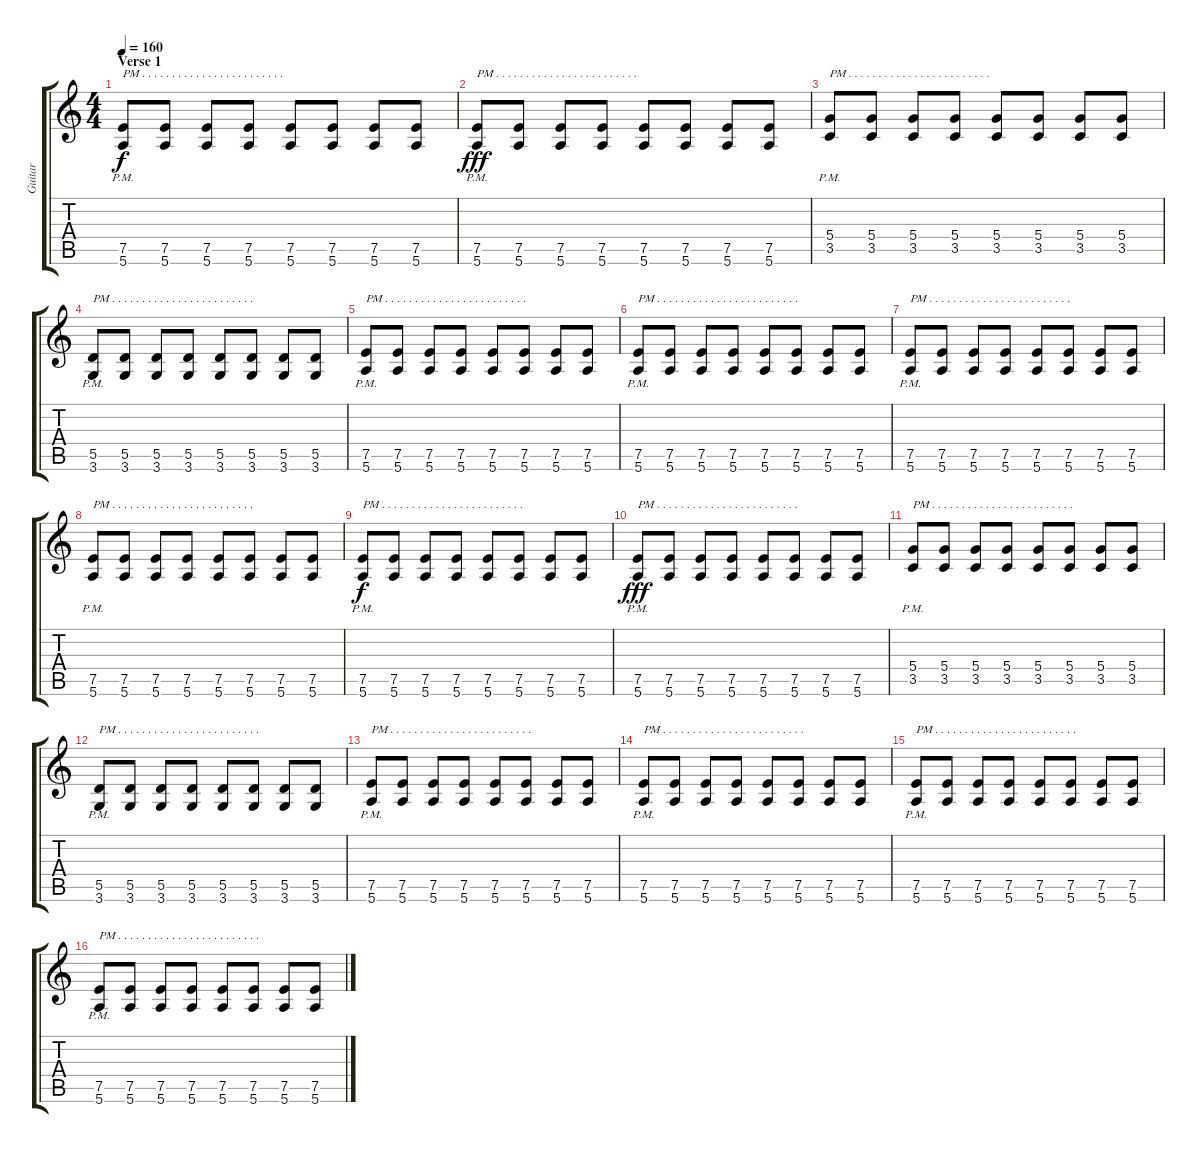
\track ("Guitar" "Guitar") {instrument distortionguitar}
\staff {score tabs}
\tuning (E4 B3 G3 D3 A2 E2) {hide}
\ts (4 4)
\section ("" "Verse 1")
\tempo 160
\clef g2
\ks c
(7.5 5.6{pm}).8{txt "PM . . . . . . . . . . . . . . . . . . . . . . . ." dy f} (7.5 5.6).8 (7.5 5.6).8 (7.5 5.6).8 (7.5 5.6).8 (7.5 5.6).8 (7.5 5.6).8 (7.5 5.6).8 |
(7.5{pm} 5.6).8{txt "PM . . . . . . . . . . . . . . . . . . . . . . . ." dy fff} (7.5 5.6).8 (7.5 5.6).8 (7.5 5.6).8 (7.5 5.6).8 (7.5 5.6).8 (7.5 5.6).8 (7.5 5.6).8 |
(5.4 3.5{pm}).8{txt "PM . . . . . . . . . . . . . . . . . . . . . . . ."} (5.4 3.5).8 (5.4 3.5).8 (5.4 3.5).8 (5.4 3.5).8 (5.4 3.5).8 (5.4 3.5).8 (5.4 3.5).8 |
(5.5 3.6{pm}).8{txt "PM . . . . . . . . . . . . . . . . . . . . . . . ."} (5.5 3.6).8 (5.5 3.6).8 (5.5 3.6).8 (5.5 3.6).8 (5.5 3.6).8 (5.5 3.6).8 (5.5 3.6).8 |
(7.5 5.6{pm}).8{txt "PM . . . . . . . . . . . . . . . . . . . . . . . ."} (7.5 5.6).8 (7.5 5.6).8 (7.5 5.6).8 (7.5 5.6).8 (7.5 5.6).8 (7.5 5.6).8 (7.5 5.6).8 |
(7.5 5.6{pm}).8{txt "PM . . . . . . . . . . . . . . . . . . . . . . . ."} (7.5 5.6).8 (7.5 5.6).8 (7.5 5.6).8 (7.5 5.6).8 (7.5 5.6).8 (7.5 5.6).8 (7.5 5.6).8 |
(7.5{pm} 5.6).8{txt "PM . . . . . . . . . . . . . . . . . . . . . . . ."} (7.5 5.6).8 (7.5 5.6).8 (7.5 5.6).8 (7.5 5.6).8 (7.5 5.6).8 (7.5 5.6).8 (7.5 5.6).8 |
(7.5{pm} 5.6).8{txt "PM . . . . . . . . . . . . . . . . . . . . . . . ."} (7.5 5.6).8 (7.5 5.6).8 (7.5 5.6).8 (7.5 5.6).8 (7.5 5.6).8 (7.5 5.6).8 (7.5 5.6).8 |
(7.5 5.6{pm}).8{txt "PM . . . . . . . . . . . . . . . . . . . . . . . ." dy f} (7.5 5.6).8 (7.5 5.6).8 (7.5 5.6).8 (7.5 5.6).8 (7.5 5.6).8 (7.5 5.6).8 (7.5 5.6).8 |
(7.5{pm} 5.6).8{txt "PM . . . . . . . . . . . . . . . . . . . . . . . ." dy fff} (7.5 5.6).8 (7.5 5.6).8 (7.5 5.6).8 (7.5 5.6).8 (7.5 5.6).8 (7.5 5.6).8 (7.5 5.6).8 |
(5.4 3.5{pm}).8{txt "PM . . . . . . . . . . . . . . . . . . . . . . . ."} (5.4 3.5).8 (5.4 3.5).8 (5.4 3.5).8 (5.4 3.5).8 (5.4 3.5).8 (5.4 3.5).8 (5.4 3.5).8 |
(5.5 3.6{pm}).8{txt "PM . . . . . . . . . . . . . . . . . . . . . . . ."} (5.5 3.6).8 (5.5 3.6).8 (5.5 3.6).8 (5.5 3.6).8 (5.5 3.6).8 (5.5 3.6).8 (5.5 3.6).8 |
(7.5 5.6{pm}).8{txt "PM . . . . . . . . . . . . . . . . . . . . . . . ."} (7.5 5.6).8 (7.5 5.6).8 (7.5 5.6).8 (7.5 5.6).8 (7.5 5.6).8 (7.5 5.6).8 (7.5 5.6).8 |
(7.5 5.6{pm}).8{txt "PM . . . . . . . . . . . . . . . . . . . . . . . ."} (7.5 5.6).8 (7.5 5.6).8 (7.5 5.6).8 (7.5 5.6).8 (7.5 5.6).8 (7.5 5.6).8 (7.5 5.6).8 |
(7.5{pm} 5.6).8{txt "PM . . . . . . . . . . . . . . . . . . . . . . . ."} (7.5 5.6).8 (7.5 5.6).8 (7.5 5.6).8 (7.5 5.6).8 (7.5 5.6).8 (7.5 5.6).8 (7.5 5.6).8 |
(7.5{pm} 5.6).8{txt "PM . . . . . . . . . . . . . . . . . . . . . . . ."} (7.5 5.6).8 (7.5 5.6).8 (7.5 5.6).8 (7.5 5.6).8 (7.5 5.6).8 (7.5 5.6).8 (7.5 5.6).8
